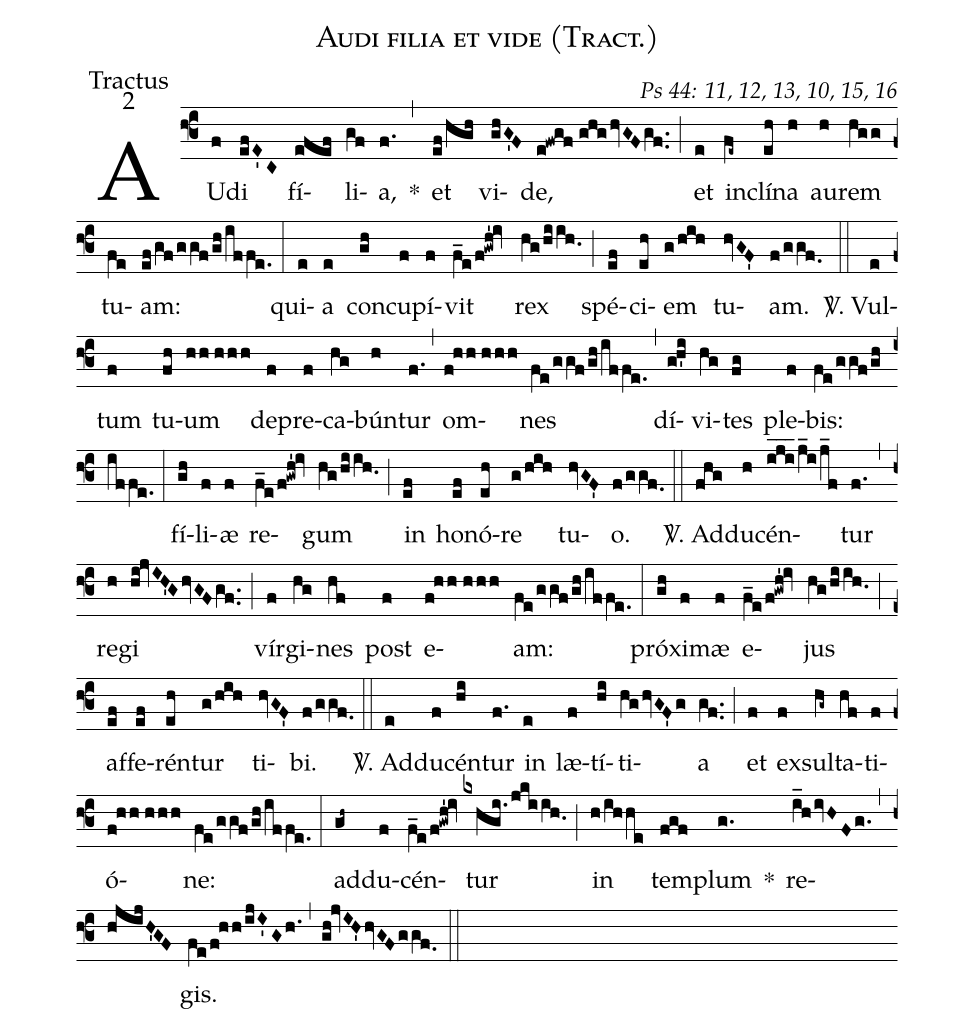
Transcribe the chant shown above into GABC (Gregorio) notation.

name: Audi filia et vide (Tract.);
office-part: Tractus;
mode: 2;
commentary: Ps 44: 11, 12, 13, 10, 15, 16;
%%
(f3) AU(f)di(efE'C) fí(efef)li(gf)a,(f.) *(,) et(ef/hgh) vi(ghG'F)de,(e!fwgf//ghghvGFgf..) (;) et(e) in(fe~)clí(eh)na(h) au(h)rem(hgg) tu(fe)am:(ef/gf/ggf/gh/iffe.) (:)
qui(e)a(e) con(gh)cu(f)pí(f)vit(f_e/f!gwh'!iv) rex(hg/hiih.0) (;) spé(ef)ci(eh)em(g/hih) tu(hvGF')am.(f/ggf.0) (::)
<sp>V/</sp>. Vul(e)tum(f) tu(fh)um(hh//hhh) de(f)pre(f)ca(hg)bún(h)tur(f.) (,) om(f!hh//hhh)nes(fe/ggf/gh/iffe.) (,) dí(gh'i)vi(hg)tes(fg) ple(f)bis:(fe/ggf/gh/iffe.) (:)
fí(gh)li(f)æ(f) re(f_e/f!gwh'!iv)gum(hg/hiih.0) (;) in(ef) ho(ef)nó(eh)re(g/hih) tu(hvGF')o.(f/ggf.0) (::)
<sp>V/</sp>. Ad(fhg)du(h)cén(i_j_i_2/j_i/j_f)tur(f.) (,) re(h)gi(hi!jvIH'GhvGFgf..) (;) vír(f)gi(hg)nes(hf) post(f) e(f!hh//hhh)am:(fe/ggf/gh/iffe.) (:)
pró(gh)xi(f)mæ(f) e(f_e/f!gwh'!iv)jus(hg/hiih.0) (;) af(ef)fe(ef)rén(eh)tur(g/hih) ti(hvGF')bi.(f/ggf.0) (::)
<sp>V/</sp>. Ad(e)du(f)cén(hi)tur(f.) in(e) læ(f)tí(hi)ti(hghvGF'g)a(gf..) (;) et(f) ex(f)sul(hg~)ta(hf)ti(f)ó(f!hh//hhh)ne:(fe/ggf/gh/iffe.) (:)
ad(gh~)du(f)cén(f_e/f!gwh'!iv)tur(kxhgi./jkiih.0) (;) in(h/ihhe) tem(fgf)plum(g.) *() re(i_hivHFg.)(,)(hjijH'GF)gis.(fe/f!hh/ijI'Gh.) (,) (gh!jvIH'hvGFggf.0) (::)
